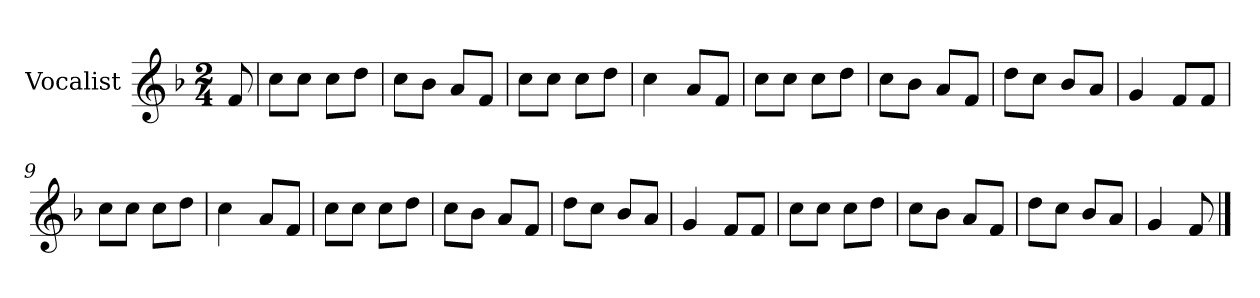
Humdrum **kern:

**kern
*part1
*staff1
*I"Vocalist
*k[b-]
*F:
*M2/4
=
8f
=1
8ccL
8ccJ
8ccL
8ddJ
=2
8ccL
8b-J
8aL
8fJ
=3
8ccL
8ccJ
8ccL
8ddJ
=4
4cc
8aL
8fJ
=5
8ccL
8ccJ
8ccL
8ddJ
=6
8ccL
8b-J
8aL
8fJ
=7
8ddL
8ccJ
8b-L
8aJ
=8
4g
8fL
8fJ
=9
8ccL
8ccJ
8ccL
8ddJ
=10
4cc
8aL
8fJ
=11
8ccL
8ccJ
8ccL
8ddJ
=12
8ccL
8b-J
8aL
8fJ
=13
8ddL
8ccJ
8b-L
8aJ
=14
4g
8fL
8fJ
=15
8ccL
8ccJ
8ccL
8ddJ
=16
8ccL
8b-J
8aL
8fJ
=17
8ddL
8ccJ
8b-L
8aJ
=18
4g
8f
==
*-
